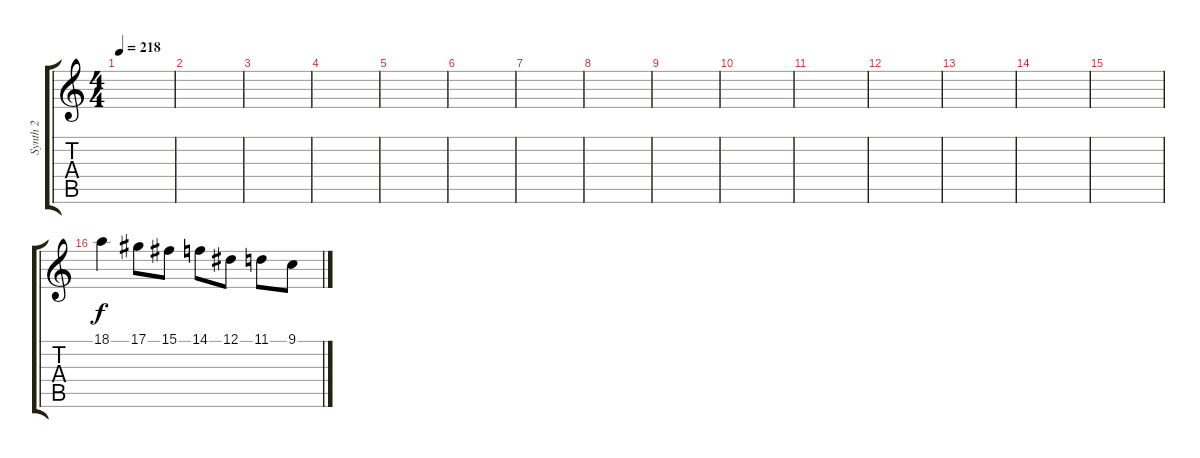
\track ("Synth 2" "Synth 2") {instrument stringensemble1}
\staff {score tabs}
\tuning (Eb4 Bb3 Gb3 Db3 Ab2 Eb2) {hide}
\ts (4 4)
\tempo 218
\clef g2
\ks c
|
|
|
|
|
|
|
|
|
|
|
|
|
|
|
18.1.4 17.1.8 15.1.8 14.1.8 12.1.8 11.1.8 9.1.8
